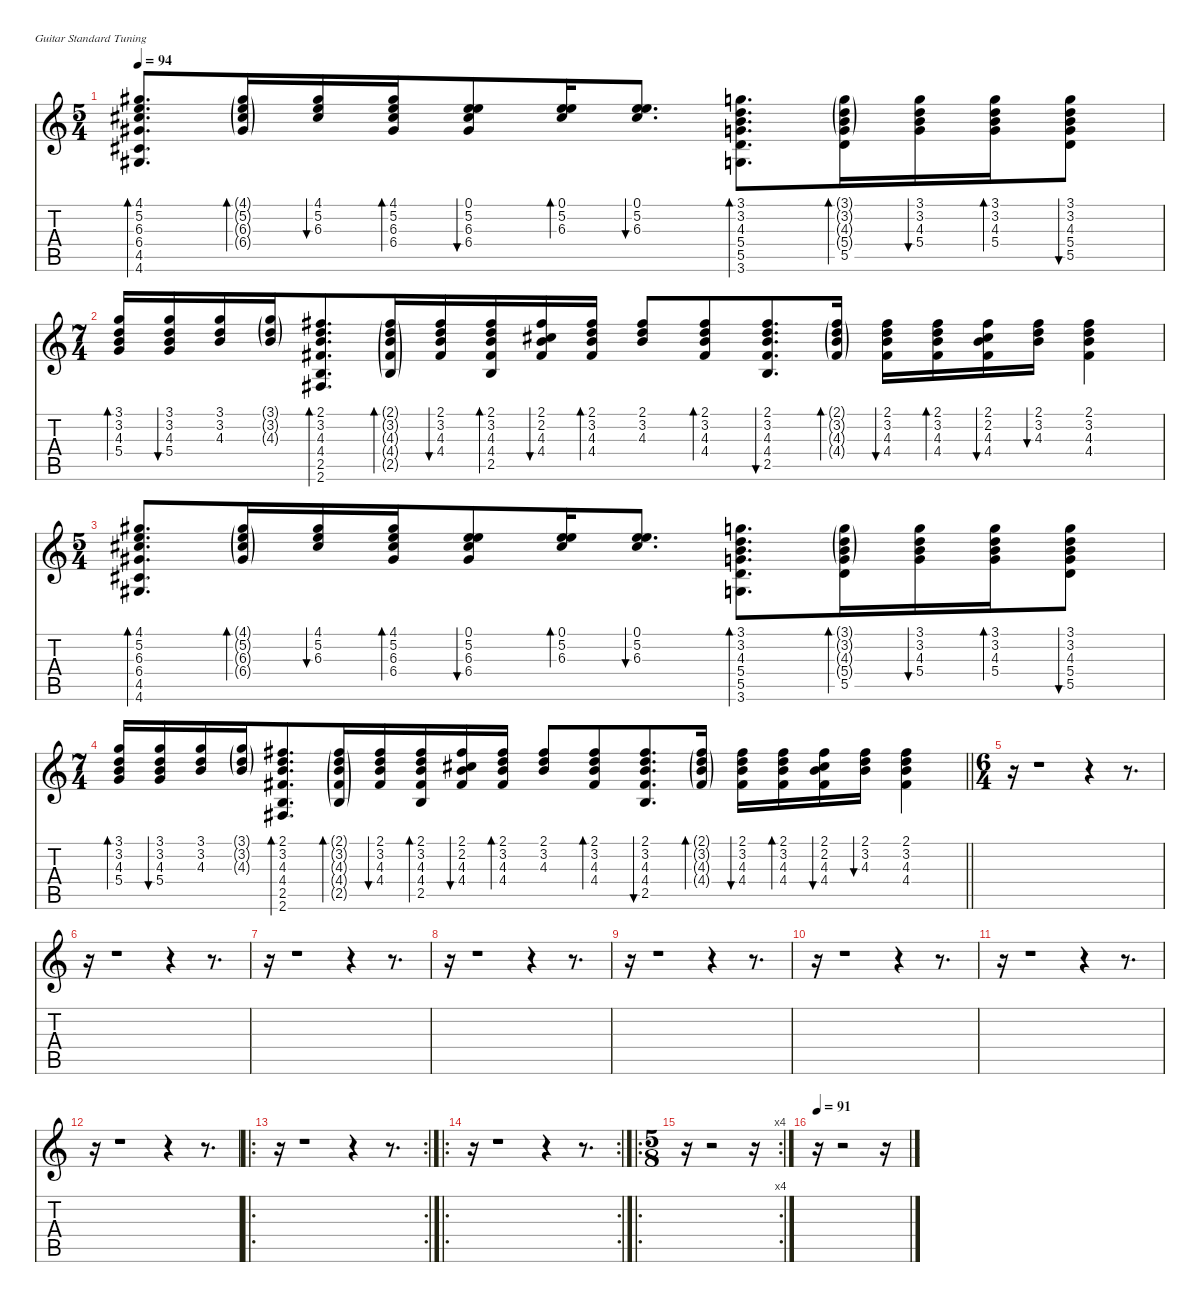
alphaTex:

\defaultSystemsLayout 4
\hideDynamics
\bracketExtendMode nobrackets
\singleTrackTrackNamePolicy hidden
\multiTrackTrackNamePolicy hidden
\firstSystemTrackNameMode fullname
\firstSystemTrackNameOrientation horizontal
\otherSystemsTrackNameOrientation horizontal
\track ("Acoustic Guitar" "s.guit.") {instrument acousticguitarsteel}
\staff {score tabs}
\tuning (E4 B3 G3 D3 A2 E2)
\ts (5 4)
\beaming (8 6 4)
\tempo 94
\clef g2
\ks c
(4.1{acc #} 5.2 6.3{acc #} 6.4{acc #} 4.5{acc #} 4.6{acc #}).8{d bd 30 dy mf beam Up} (4.1{g acc #} 5.2{g} 6.3{g acc #} 6.4{g acc #}).16{bd 30 beam Up} (4.1{acc #} 5.2 6.3{acc #}).16{bu 30 beam Up} (4.1{acc #} 5.2 6.3{acc #} 6.4{acc #}).16{bd 30 beam Up} (0.1 5.2 6.3{acc #} 6.4{acc #}).8{bu 30 beam Up} (0.1 5.2 6.3{acc #}).16{bd 30 beam Up} (0.1 5.2 6.3{acc #}).8{d bu 30 beam Up} (3.1 3.2 4.3 5.4 5.5 3.6).8{d bd 30 beam Down} (3.1{g} 3.2{g} 4.3{g} 5.4{g} 5.5).16{bd 30 dy f beam Down} (3.1 3.2 4.3 5.4).16{bu 30 dy mf beam Down} (3.1 3.2 4.3 5.4).16{bd 30 beam Down} (3.1 3.2 4.3 5.4 5.5).8{bu 30 beam Down} |
\ts (7 4)
\beaming (8 6 4 4)
(3.1 3.2 4.3 5.4).16{bd 30 beam Up} (3.1 3.2 4.3 5.4).16{bu 30 beam Up} (3.1 3.2 4.3).16{beam Up} (3.1{g} 3.2{g} 4.3{g}).16{beam Up} (2.1{acc #} 3.2 4.3 4.4{acc #} 2.5 2.6{acc #}).8{d bd 30 beam Up} (2.1{g acc #} 3.2{g} 4.3{g} 4.4{g acc #} 2.5{g}).16{bd 30 beam Up} (2.1{acc #} 3.2 4.3 4.4{acc #}).16{bu 30 beam Up} (2.1{acc #} 3.2 4.3 4.4{acc #} 2.5).16{bd 30 beam Up} (2.1{acc #} 2.2{acc #} 4.3 4.4{acc #}).16{bu 30 beam Up} (2.1{acc #} 3.2 4.3 4.4{acc #}).16{bd 30 beam Up} (2.1{acc #} 3.2 4.3).8{dy f beam Up} (2.1{acc #} 3.2 4.3 4.4{acc #}).8{bd 30 dy mf beam Up} (2.1{acc #} 3.2 4.3 4.4{acc #} 2.5).8{d bu 30 beam Up} (2.1{g acc #} 3.2{g} 4.3{g} 4.4{g acc #}).16{bd 30 beam Up} (2.1{acc #} 3.2 4.3 4.4{acc #}).16{bu 30 beam Down} (2.1{acc #} 3.2 4.3 4.4{acc #}).16{bd 30 beam Down} (2.1{acc #} 2.2{acc #} 4.3 4.4{acc #}).16{bu 30 beam Down} (2.1{acc #} 3.2 4.3).16{bu 30 beam Down} (2.1{acc #} 3.2 4.3 4.4{acc #}).4{beam Down} |
\ts (5 4)
\beaming (8 6 4)
(4.1{acc #} 5.2 6.3{acc #} 6.4{acc #} 4.5{acc #} 4.6{acc #}).8{d bd 30 beam Up} (4.1{g acc #} 5.2{g} 6.3{g acc #} 6.4{g acc #}).16{bd 30 beam Up} (4.1{acc #} 5.2 6.3{acc #}).16{bu 30 beam Up} (4.1{acc #} 5.2 6.3{acc #} 6.4{acc #}).16{bd 30 beam Up} (0.1 5.2 6.3{acc #} 6.4{acc #}).8{bu 30 beam Up} (0.1 5.2 6.3{acc #}).16{bd 30 beam Up} (0.1 5.2 6.3{acc #}).8{d bu 30 beam Up} (3.1 3.2 4.3 5.4 5.5 3.6).8{d bd 30 beam Down} (3.1{g} 3.2{g} 4.3{g} 5.4{g} 5.5).16{bd 30 dy f beam Down} (3.1 3.2 4.3 5.4).16{bu 30 dy mf beam Down} (3.1 3.2 4.3 5.4).16{bd 30 beam Down} (3.1 3.2 4.3 5.4 5.5).8{bu 30 beam Down} |
\ts (7 4)
\beaming (8 6 4 4)
\barLineRight lightlight
(3.1 3.2 4.3 5.4).16{bd 30 beam Up} (3.1 3.2 4.3 5.4).16{bu 30 beam Up} (3.1 3.2 4.3).16{beam Up} (3.1{g} 3.2{g} 4.3{g}).16{beam Up} (2.1{acc #} 3.2 4.3 4.4{acc #} 2.5 2.6{acc #}).8{d bd 30 beam Up} (2.1{g acc #} 3.2{g} 4.3{g} 4.4{g acc #} 2.5{g}).16{bd 30 beam Up} (2.1{acc #} 3.2 4.3 4.4{acc #}).16{bu 30 beam Up} (2.1{acc #} 3.2 4.3 4.4{acc #} 2.5).16{bd 30 beam Up} (2.1{acc #} 2.2{acc #} 4.3 4.4{acc #}).16{bu 30 beam Up} (2.1{acc #} 3.2 4.3 4.4{acc #}).16{bd 30 beam Up} (2.1{acc #} 3.2 4.3).8{dy f beam Up} (2.1{acc #} 3.2 4.3 4.4{acc #}).8{bd 30 dy mf beam Up} (2.1{acc #} 3.2 4.3 4.4{acc #} 2.5).8{d bu 30 beam Up} (2.1{g acc #} 3.2{g} 4.3{g} 4.4{g acc #}).16{bd 30 beam Up} (2.1{acc #} 3.2 4.3 4.4{acc #}).16{bu 30 beam Down} (2.1{acc #} 3.2 4.3 4.4{acc #}).16{bd 30 beam Down} (2.1{acc #} 2.2{acc #} 4.3 4.4{acc #}).16{bu 30 beam Down} (2.1{acc #} 3.2 4.3).16{bu 30 beam Down} (2.1{acc #} 3.2 4.3 4.4{acc #}).4{beam Down} |
\ts (6 4)
\beaming (8 6 6)
r.16{beam Down} r.1{beam Down} r.4{beam Down} r.8{d beam Down} |
r.16{beam Down} r.1{beam Down} r.4{beam Down} r.8{d beam Down} |
r.16{beam Down} r.1{beam Down} r.4{beam Down} r.8{d beam Down} |
r.16{beam Down} r.1{beam Down} r.4{beam Down} r.8{d beam Down} |
r.16{beam Down} r.1{beam Down} r.4{beam Down} r.8{d beam Down} |
r.16{beam Down} r.1{beam Down} r.4{beam Down} r.8{d beam Down} |
r.16{beam Down} r.1{beam Down} r.4{beam Down} r.8{d beam Down} |
r.16{beam Down} r.1{beam Down} r.4{beam Down} r.8{d beam Down} |
\ro
\rc 2
r.16{beam Down} r.1{beam Down} r.4{beam Down} r.8{d beam Down} |
\ro
\rc 2
r.16{beam Down} r.1{beam Down} r.4{beam Down} r.8{d beam Down} |
\ro
\rc 4
\ts (5 8)
\beaming (8 3 2)
r.16{beam Down} r.2{beam Down} r.16{beam Down} |
\tempo 91
r.16{beam Down} r.2{beam Down} r.16{beam Down}
